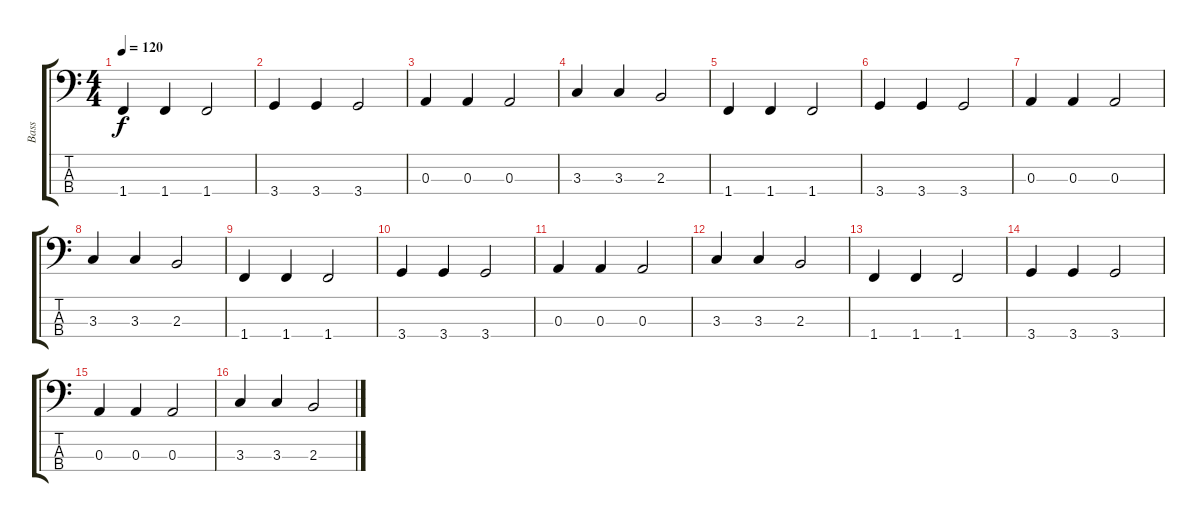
\track ("Bass" "Bass") {instrument electricbassfinger}
\staff {score tabs}
\tuning (G2 D2 A1 E1) {hide}
\ts (4 4)
\tempo 120
\clef f4
\ks c
1.4.4{dy f instrument electricbassfinger} 1.4.4 1.4.2 |
3.4.4 3.4.4 3.4.2 |
0.3.4 0.3.4 0.3.2 |
3.3.4 3.3.4 2.3.2 |
1.4.4 1.4.4 1.4.2 |
3.4.4 3.4.4 3.4.2 |
0.3.4 0.3.4 0.3.2 |
3.3.4 3.3.4 2.3.2 |
1.4.4 1.4.4 1.4.2 |
3.4.4 3.4.4 3.4.2 |
0.3.4 0.3.4 0.3.2 |
3.3.4 3.3.4 2.3.2 |
1.4.4 1.4.4 1.4.2 |
3.4.4 3.4.4 3.4.2 |
0.3.4 0.3.4 0.3.2 |
3.3.4 3.3.4 2.3.2
